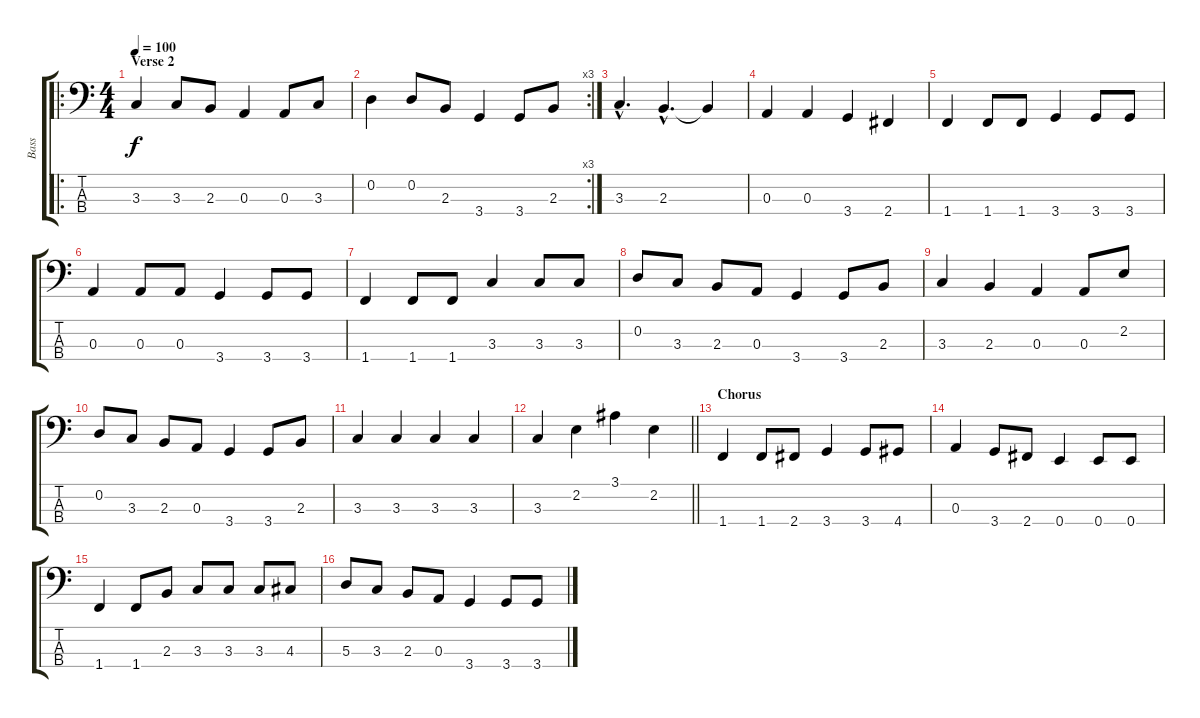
\track ("Bass" "Bass") {instrument electricbasspick}
\staff {score tabs}
\tuning (G2 D2 A1 E1) {hide}
\ro
\ts (4 4)
\section ("" "Verse 2")
\tempo 100
\clef f4
\ks c
3.3.4{dy f} 3.3.8 2.3.8 0.3.4 0.3.8 3.3.8 |
\rc 3
0.2.4 0.2.8 2.3.8 3.4.4 3.4.8 2.3.8 |
3.3{hac}.4{d} 2.3{hac}.4{d} 2.3{t}.4 |
0.3.4 0.3.4 3.4.4 2.4.4 |
1.4.4 1.4.8 1.4.8 3.4.4 3.4.8 3.4.8 |
0.3.4 0.3.8 0.3.8 3.4.4 3.4.8 3.4.8 |
1.4.4 1.4.8 1.4.8 3.3.4 3.3.8 3.3.8 |
0.2.8 3.3.8 2.3.8 0.3.8 3.4.4 3.4.8 2.3.8 |
3.3.4 2.3.4 0.3.4 0.3.8 2.2.8 |
0.2.8 3.3.8 2.3.8 0.3.8 3.4.4 3.4.8 2.3.8 |
3.3.4 3.3.4 3.3.4 3.3.4 |
\barLineRight lightlight
3.3.4 2.2.4 3.1.4 2.2.4 |
\section ("" "Chorus")
1.4.4 1.4.8 2.4.8 3.4.4 3.4.8 4.4.8 |
0.3.4 3.4.8 2.4.8 0.4.4 0.4.8 0.4.8 |
1.4.4 1.4.8 2.3.8 3.3.8 3.3.8 3.3.8 4.3.8 |
5.3.8 3.3.8 2.3.8 0.3.8 3.4.4 3.4.8 3.4.8
